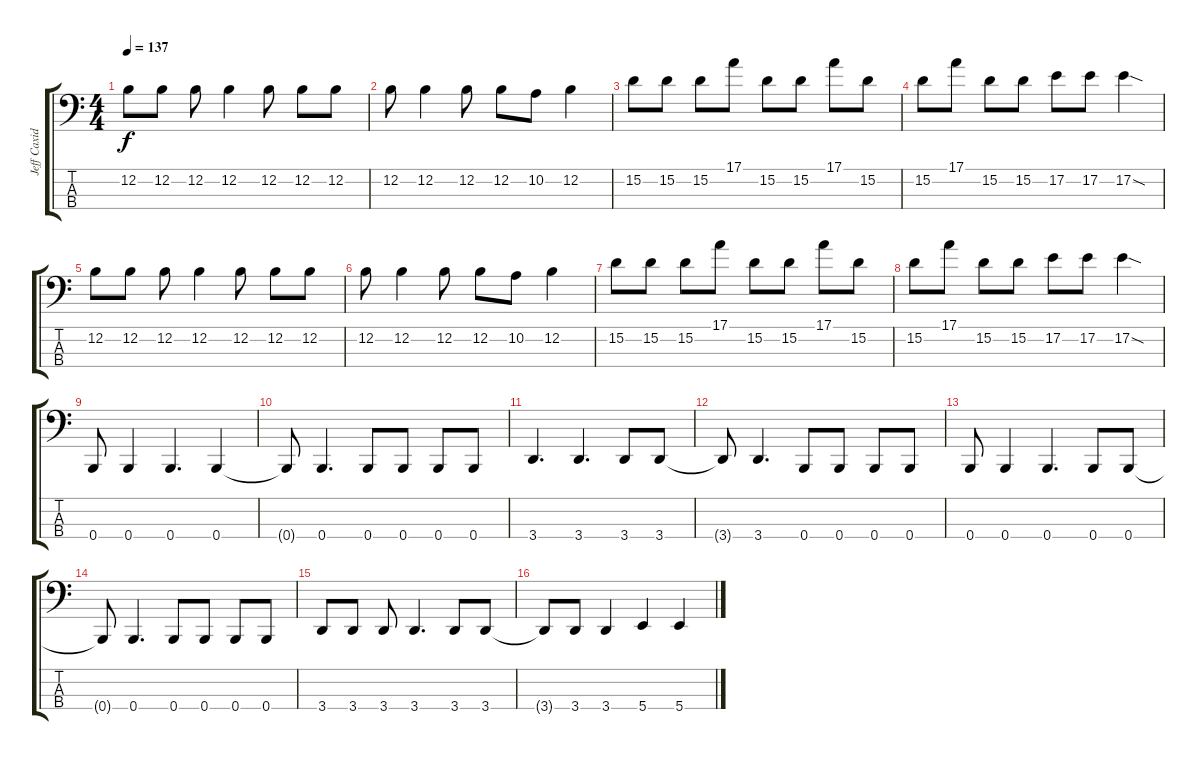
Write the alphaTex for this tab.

\track ("Jeff Caxide" "Jeff Caxid") {instrument electricbassfinger}
\staff {score tabs}
\tuning (E2 B1 Gb1 B0) {hide}
\ts (4 4)
\tempo 137
\clef f4
\ks c
12.2.8{dy f} 12.2.8 12.2.8 12.2.4 12.2.8 12.2.8 12.2.8 |
12.2.8 12.2.4 12.2.8 12.2.8 10.2.8 12.2.4 |
15.2.8 15.2.8 15.2.8 17.1.8 15.2.8 15.2.8 17.1.8 15.2.8 |
15.2.8 17.1.8 15.2.8 15.2.8 17.2.8 17.2.8 17.2{sod}.4 |
12.2.8 12.2.8 12.2.8 12.2.4 12.2.8 12.2.8 12.2.8 |
12.2.8 12.2.4 12.2.8 12.2.8 10.2.8 12.2.4 |
15.2.8 15.2.8 15.2.8 17.1.8 15.2.8 15.2.8 17.1.8 15.2.8 |
15.2.8 17.1.8 15.2.8 15.2.8 17.2.8 17.2.8 17.2{sod}.4 |
0.4.8 0.4.4 0.4.4{d} 0.4.4 |
0.4{t}.8 0.4.4{d} 0.4.8 0.4.8 0.4.8 0.4.8 |
3.4.4{d} 3.4.4{d} 3.4.8 3.4.8 |
3.4{t}.8 3.4.4{d} 0.4.8 0.4.8 0.4.8 0.4.8 |
0.4.8 0.4.4 0.4.4{d} 0.4.8 0.4.8 |
0.4{t}.8 0.4.4{d} 0.4.8 0.4.8 0.4.8 0.4.8 |
3.4.8 3.4.8 3.4.8 3.4.4{d} 3.4.8 3.4.8 |
3.4{t}.8 3.4.8 3.4.4 5.4.4 5.4.4
